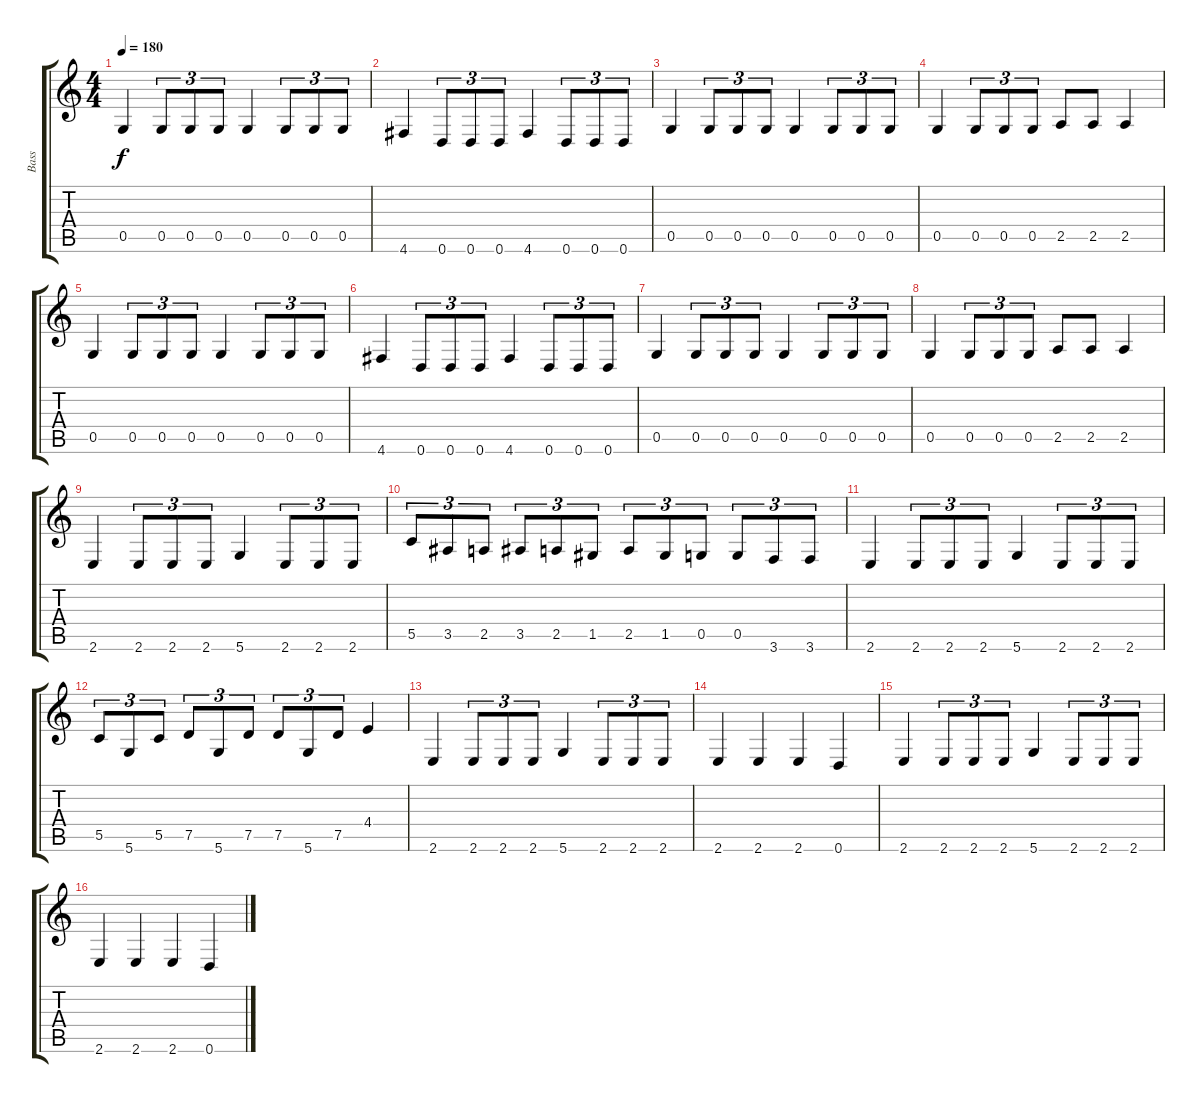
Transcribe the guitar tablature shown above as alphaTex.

\track ("Bass" "Bass") {instrument electricbassfinger}
\staff {score tabs}
\tuning (D4 A3 F3 C3 G2 D2) {hide}
\ts (4 4)
\tempo 180
\clef g2
\ks c
0.5.4{dy f} 0.5.8{tu (3 2)} 0.5.8{tu (3 2)} 0.5.8{tu (3 2)} 0.5.4 0.5.8{tu (3 2)} 0.5.8{tu (3 2)} 0.5.8{tu (3 2)} |
4.6.4 0.6.8{tu (3 2)} 0.6.8{tu (3 2)} 0.6.8{tu (3 2)} 4.6.4 0.6.8{tu (3 2)} 0.6.8{tu (3 2)} 0.6.8{tu (3 2)} |
0.5.4 0.5.8{tu (3 2)} 0.5.8{tu (3 2)} 0.5.8{tu (3 2)} 0.5.4 0.5.8{tu (3 2)} 0.5.8{tu (3 2)} 0.5.8{tu (3 2)} |
0.5.4 0.5.8{tu (3 2)} 0.5.8{tu (3 2)} 0.5.8{tu (3 2)} 2.5.8 2.5.8 2.5.4 |
0.5.4 0.5.8{tu (3 2)} 0.5.8{tu (3 2)} 0.5.8{tu (3 2)} 0.5.4 0.5.8{tu (3 2)} 0.5.8{tu (3 2)} 0.5.8{tu (3 2)} |
4.6.4 0.6.8{tu (3 2)} 0.6.8{tu (3 2)} 0.6.8{tu (3 2)} 4.6.4 0.6.8{tu (3 2)} 0.6.8{tu (3 2)} 0.6.8{tu (3 2)} |
0.5.4 0.5.8{tu (3 2)} 0.5.8{tu (3 2)} 0.5.8{tu (3 2)} 0.5.4 0.5.8{tu (3 2)} 0.5.8{tu (3 2)} 0.5.8{tu (3 2)} |
0.5.4 0.5.8{tu (3 2)} 0.5.8{tu (3 2)} 0.5.8{tu (3 2)} 2.5.8 2.5.8 2.5.4 |
2.6.4 2.6.8{tu (3 2)} 2.6.8{tu (3 2)} 2.6.8{tu (3 2)} 5.6.4 2.6.8{tu (3 2)} 2.6.8{tu (3 2)} 2.6.8{tu (3 2)} |
5.5.8{tu (3 2)} 3.5.8{tu (3 2)} 2.5.8{tu (3 2)} 3.5.8{tu (3 2)} 2.5.8{tu (3 2)} 1.5.8{tu (3 2)} 2.5.8{tu (3 2)} 1.5.8{tu (3 2)} 0.5.8{tu (3 2)} 0.5.8{tu (3 2)} 3.6.8{tu (3 2)} 3.6.8{tu (3 2)} |
2.6.4 2.6.8{tu (3 2)} 2.6.8{tu (3 2)} 2.6.8{tu (3 2)} 5.6.4 2.6.8{tu (3 2)} 2.6.8{tu (3 2)} 2.6.8{tu (3 2)} |
5.5.8{tu (3 2)} 5.6.8{tu (3 2)} 5.5.8{tu (3 2)} 7.5.8{tu (3 2)} 5.6.8{tu (3 2)} 7.5.8{tu (3 2)} 7.5.8{tu (3 2)} 5.6.8{tu (3 2)} 7.5.8{tu (3 2)} 4.4.4 |
2.6.4 2.6.8{tu (3 2)} 2.6.8{tu (3 2)} 2.6.8{tu (3 2)} 5.6.4 2.6.8{tu (3 2)} 2.6.8{tu (3 2)} 2.6.8{tu (3 2)} |
2.6.4 2.6.4 2.6.4 0.6.4 |
2.6.4 2.6.8{tu (3 2)} 2.6.8{tu (3 2)} 2.6.8{tu (3 2)} 5.6.4 2.6.8{tu (3 2)} 2.6.8{tu (3 2)} 2.6.8{tu (3 2)} |
2.6.4 2.6.4 2.6.4 0.6.4
